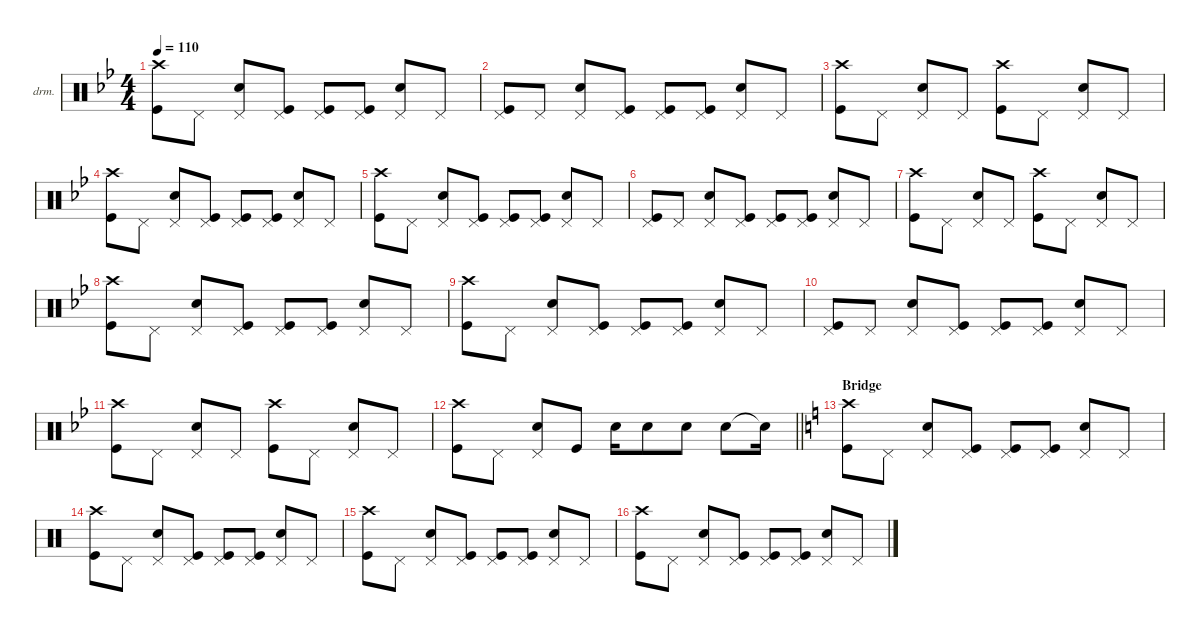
\defaultSystemsLayout 4
\hideDynamics
\bracketExtendMode nobrackets
\firstSystemTrackNameOrientation horizontal
\otherSystemsTrackNameOrientation horizontal
\track ("Trommer" "drm.") {instrument percussion}
\staff {score}
\articulation defaults
\ts (4 4)
\tempo 110
\clef neutral
\ks bb
("Crash high (hit)" "Kick (hit)").8{dy f} "Pedal Hi-Hat (hit)".8 ("Pedal Hi-Hat (hit)" "Snare (hit) 2").8 ("Pedal Hi-Hat (hit)" "Kick (hit)").8 ("Pedal Hi-Hat (hit)" "Kick (hit)").8 ("Pedal Hi-Hat (hit)" "Kick (hit)").8 ("Pedal Hi-Hat (hit)" "Snare (hit) 2").8 "Pedal Hi-Hat (hit)".8 |
("Pedal Hi-Hat (hit)" "Kick (hit)").8 "Pedal Hi-Hat (hit)".8 ("Pedal Hi-Hat (hit)" "Snare (hit) 2").8 ("Pedal Hi-Hat (hit)" "Kick (hit)").8 ("Pedal Hi-Hat (hit)" "Kick (hit)").8 ("Pedal Hi-Hat (hit)" "Kick (hit)").8 ("Pedal Hi-Hat (hit)" "Snare (hit) 2").8 "Pedal Hi-Hat (hit)".8 |
("Crash high (hit)" "Kick (hit)").8 "Pedal Hi-Hat (hit)".8 ("Pedal Hi-Hat (hit)" "Snare (hit) 2").8 "Pedal Hi-Hat (hit)".8 ("Crash high (hit)" "Kick (hit)").8 "Pedal Hi-Hat (hit)".8 ("Pedal Hi-Hat (hit)" "Snare (hit) 2").8 "Pedal Hi-Hat (hit)".8 |
("Crash high (hit)" "Kick (hit)").8 "Pedal Hi-Hat (hit)".8 ("Pedal Hi-Hat (hit)" "Snare (hit) 2").8 ("Pedal Hi-Hat (hit)" "Kick (hit)").8 ("Pedal Hi-Hat (hit)" "Kick (hit)").8 ("Pedal Hi-Hat (hit)" "Kick (hit)").8 ("Pedal Hi-Hat (hit)" "Snare (hit) 2").8 "Pedal Hi-Hat (hit)".8 |
("Crash high (hit)" "Kick (hit)").8 "Pedal Hi-Hat (hit)".8 ("Pedal Hi-Hat (hit)" "Snare (hit) 2").8 ("Pedal Hi-Hat (hit)" "Kick (hit)").8 ("Pedal Hi-Hat (hit)" "Kick (hit)").8 ("Pedal Hi-Hat (hit)" "Kick (hit)").8 ("Pedal Hi-Hat (hit)" "Snare (hit) 2").8 "Pedal Hi-Hat (hit)".8 |
("Pedal Hi-Hat (hit)" "Kick (hit)").8 "Pedal Hi-Hat (hit)".8 ("Pedal Hi-Hat (hit)" "Snare (hit) 2").8 ("Pedal Hi-Hat (hit)" "Kick (hit)").8 ("Pedal Hi-Hat (hit)" "Kick (hit)").8 ("Pedal Hi-Hat (hit)" "Kick (hit)").8 ("Pedal Hi-Hat (hit)" "Snare (hit) 2").8 "Pedal Hi-Hat (hit)".8 |
("Crash high (hit)" "Kick (hit)").8 "Pedal Hi-Hat (hit)".8 ("Pedal Hi-Hat (hit)" "Snare (hit) 2").8 "Pedal Hi-Hat (hit)".8 ("Crash high (hit)" "Kick (hit)").8 "Pedal Hi-Hat (hit)".8 ("Pedal Hi-Hat (hit)" "Snare (hit) 2").8 "Pedal Hi-Hat (hit)".8 |
("Crash high (hit)" "Kick (hit)").8 "Pedal Hi-Hat (hit)".8 ("Pedal Hi-Hat (hit)" "Snare (hit) 2").8 ("Pedal Hi-Hat (hit)" "Kick (hit)").8 ("Pedal Hi-Hat (hit)" "Kick (hit)").8 ("Pedal Hi-Hat (hit)" "Kick (hit)").8 ("Pedal Hi-Hat (hit)" "Snare (hit) 2").8 "Pedal Hi-Hat (hit)".8 |
("Crash high (hit)" "Kick (hit)").8 "Pedal Hi-Hat (hit)".8 ("Pedal Hi-Hat (hit)" "Snare (hit) 2").8 ("Pedal Hi-Hat (hit)" "Kick (hit)").8 ("Pedal Hi-Hat (hit)" "Kick (hit)").8 ("Pedal Hi-Hat (hit)" "Kick (hit)").8 ("Pedal Hi-Hat (hit)" "Snare (hit) 2").8 "Pedal Hi-Hat (hit)".8 |
("Pedal Hi-Hat (hit)" "Kick (hit)").8 "Pedal Hi-Hat (hit)".8 ("Pedal Hi-Hat (hit)" "Snare (hit) 2").8 ("Pedal Hi-Hat (hit)" "Kick (hit)").8 ("Pedal Hi-Hat (hit)" "Kick (hit)").8 ("Pedal Hi-Hat (hit)" "Kick (hit)").8 ("Pedal Hi-Hat (hit)" "Snare (hit) 2").8 "Pedal Hi-Hat (hit)".8 |
("Crash high (hit)" "Kick (hit)").8 "Pedal Hi-Hat (hit)".8 ("Pedal Hi-Hat (hit)" "Snare (hit) 2").8 "Pedal Hi-Hat (hit)".8 ("Crash high (hit)" "Kick (hit)").8 "Pedal Hi-Hat (hit)".8 ("Pedal Hi-Hat (hit)" "Snare (hit) 2").8 "Pedal Hi-Hat (hit)".8 |
\barLineRight lightlight
("Crash high (hit)" "Kick (hit)").8 "Pedal Hi-Hat (hit)".8 ("Pedal Hi-Hat (hit)" "Snare (hit) 2").8 "Kick (hit)".8 "Snare (hit) 2".16 "Snare (hit) 2".8 "Snare (hit) 2".8 "Snare (hit) 2".8 "Snare (hit) 2"{t}.16 |
\section ("" "Bridge")
\ks c
("Crash high (hit)" "Kick (hit)").8 "Pedal Hi-Hat (hit)".8 ("Pedal Hi-Hat (hit)" "Snare (hit) 2").8 ("Pedal Hi-Hat (hit)" "Kick (hit)").8 ("Pedal Hi-Hat (hit)" "Kick (hit)").8 ("Pedal Hi-Hat (hit)" "Kick (hit)").8 ("Pedal Hi-Hat (hit)" "Snare (hit) 2").8 "Pedal Hi-Hat (hit)".8 |
("Crash high (hit)" "Kick (hit)").8 "Pedal Hi-Hat (hit)".8 ("Pedal Hi-Hat (hit)" "Snare (hit) 2").8 ("Pedal Hi-Hat (hit)" "Kick (hit)").8 ("Pedal Hi-Hat (hit)" "Kick (hit)").8 ("Pedal Hi-Hat (hit)" "Kick (hit)").8 ("Pedal Hi-Hat (hit)" "Snare (hit) 2").8 "Pedal Hi-Hat (hit)".8 |
("Crash high (hit)" "Kick (hit)").8 "Pedal Hi-Hat (hit)".8 ("Pedal Hi-Hat (hit)" "Snare (hit) 2").8 ("Pedal Hi-Hat (hit)" "Kick (hit)").8 ("Pedal Hi-Hat (hit)" "Kick (hit)").8 ("Pedal Hi-Hat (hit)" "Kick (hit)").8 ("Pedal Hi-Hat (hit)" "Snare (hit) 2").8 "Pedal Hi-Hat (hit)".8 |
("Crash high (hit)" "Kick (hit)").8 "Pedal Hi-Hat (hit)".8 ("Pedal Hi-Hat (hit)" "Snare (hit) 2").8 ("Pedal Hi-Hat (hit)" "Kick (hit)").8 ("Pedal Hi-Hat (hit)" "Kick (hit)").8 ("Pedal Hi-Hat (hit)" "Kick (hit)").8 ("Pedal Hi-Hat (hit)" "Snare (hit) 2").8 "Pedal Hi-Hat (hit)".8
